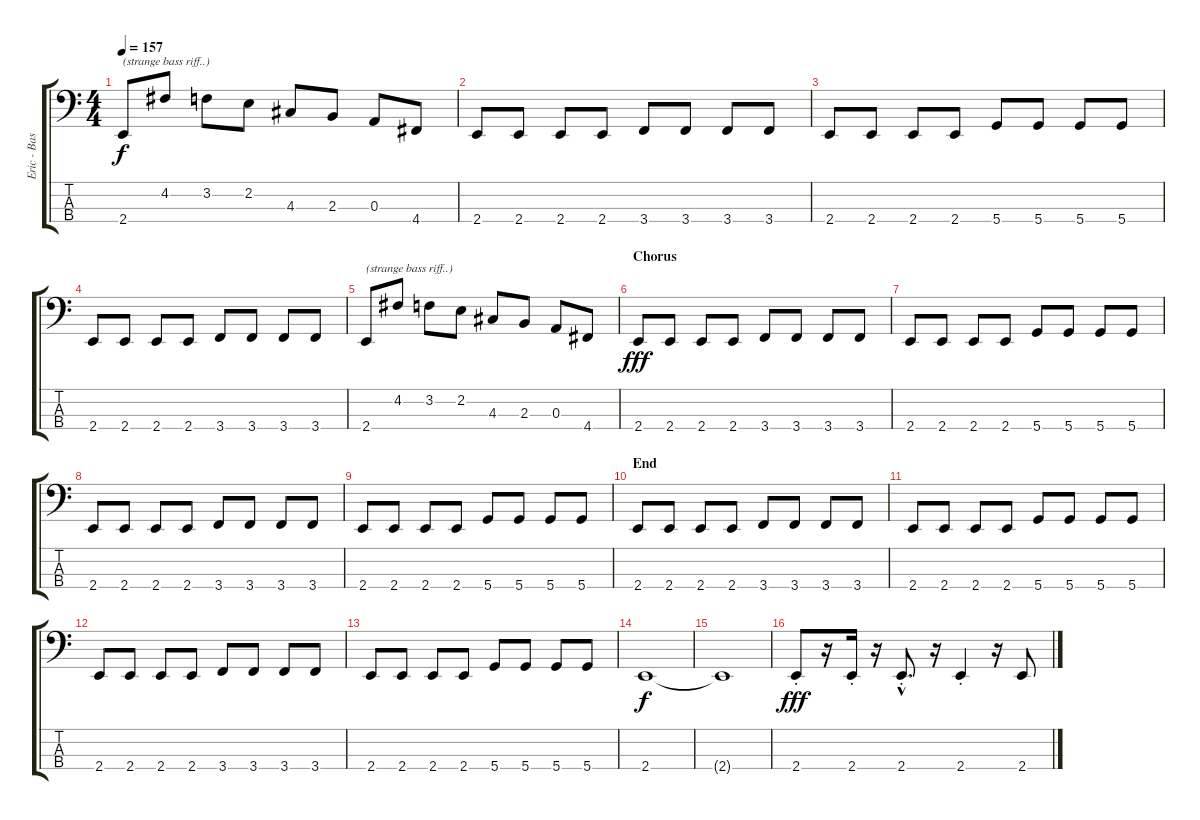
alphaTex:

\track ("Eric - Bass" "Eric - Bas") {instrument slapbass2}
\staff {score tabs}
\tuning (G2 D2 A1 D1) {hide}
\ts (4 4)
\tempo 157
\clef f4
\ks c
2.4.8{txt "(strange bass riff..)" dy f} 4.2.8 3.2.8 2.2.8 4.3.8 2.3.8 0.3.8 4.4.8 |
2.4.8 2.4.8 2.4.8 2.4.8 3.4.8 3.4.8 3.4.8 3.4.8 |
2.4.8 2.4.8 2.4.8 2.4.8 5.4.8 5.4.8 5.4.8 5.4.8 |
2.4.8 2.4.8 2.4.8 2.4.8 3.4.8 3.4.8 3.4.8 3.4.8 |
2.4.8{txt "(strange bass riff..)"} 4.2.8 3.2.8 2.2.8 4.3.8 2.3.8 0.3.8 4.4.8 |
\section ("" "Chorus")
2.4.8{dy fff} 2.4.8 2.4.8 2.4.8 3.4.8 3.4.8 3.4.8 3.4.8 |
2.4.8 2.4.8 2.4.8 2.4.8 5.4.8 5.4.8 5.4.8 5.4.8 |
2.4.8 2.4.8 2.4.8 2.4.8 3.4.8 3.4.8 3.4.8 3.4.8 |
2.4.8 2.4.8 2.4.8 2.4.8 5.4.8 5.4.8 5.4.8 5.4.8 |
\section ("" "End")
2.4.8 2.4.8 2.4.8 2.4.8 3.4.8 3.4.8 3.4.8 3.4.8 |
2.4.8 2.4.8 2.4.8 2.4.8 5.4.8 5.4.8 5.4.8 5.4.8 |
2.4.8 2.4.8 2.4.8 2.4.8 3.4.8 3.4.8 3.4.8 3.4.8 |
2.4.8 2.4.8 2.4.8 2.4.8 5.4.8 5.4.8 5.4.8 5.4.8 |
2.4.1{dy f} |
2.4{t}.1 |
2.4{st}.8{dy fff} r.16 2.4{st}.16 r.16 2.4{hac st}.8{d} r.16 2.4{st}.4 r.16 2.4.8
